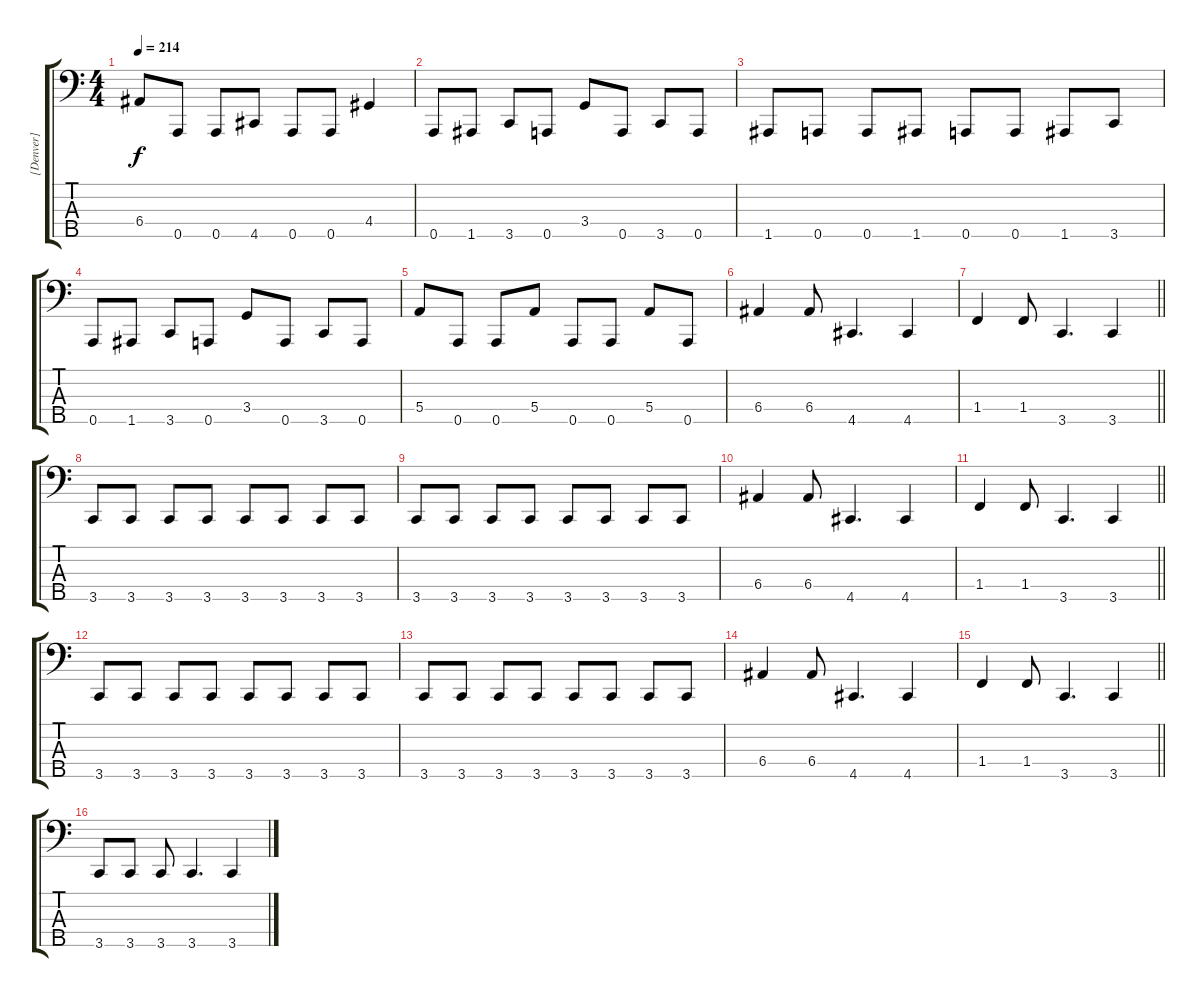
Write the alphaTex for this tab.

\track ("[Denver]" "[Denver]") {instrument electricbassfinger}
\staff {score tabs}
\tuning (G2 D2 A1 E1 A0) {hide}
\ts (4 4)
\tempo 214
\clef f4
\ks c
6.4.8{dy f} 0.5.8 0.5.8 4.5.8 0.5.8 0.5.8 4.4.4 |
0.5.8 1.5.8 3.5.8 0.5.8 3.4.8 0.5.8 3.5.8 0.5.8 |
1.5.8 0.5.8 0.5.8 1.5.8 0.5.8 0.5.8 1.5.8 3.5.8 |
0.5.8 1.5.8 3.5.8 0.5.8 3.4.8 0.5.8 3.5.8 0.5.8 |
5.4.8 0.5.8 0.5.8 5.4.8 0.5.8 0.5.8 5.4.8 0.5.8 |
6.4.4 6.4.8 4.5.4{d} 4.5.4 |
\barLineRight lightlight
1.4.4 1.4.8 3.5.4{d} 3.5.4 |
3.5.8 3.5.8 3.5.8 3.5.8 3.5.8 3.5.8 3.5.8 3.5.8 |
3.5.8 3.5.8 3.5.8 3.5.8 3.5.8 3.5.8 3.5.8 3.5.8 |
6.4.4 6.4.8 4.5.4{d} 4.5.4 |
\barLineRight lightlight
1.4.4 1.4.8 3.5.4{d} 3.5.4 |
3.5.8 3.5.8 3.5.8 3.5.8 3.5.8 3.5.8 3.5.8 3.5.8 |
3.5.8 3.5.8 3.5.8 3.5.8 3.5.8 3.5.8 3.5.8 3.5.8 |
6.4.4 6.4.8 4.5.4{d} 4.5.4 |
\barLineRight lightlight
1.4.4 1.4.8 3.5.4{d} 3.5.4 |
3.5.8 3.5.8 3.5.8 3.5.4{d} 3.5.4
